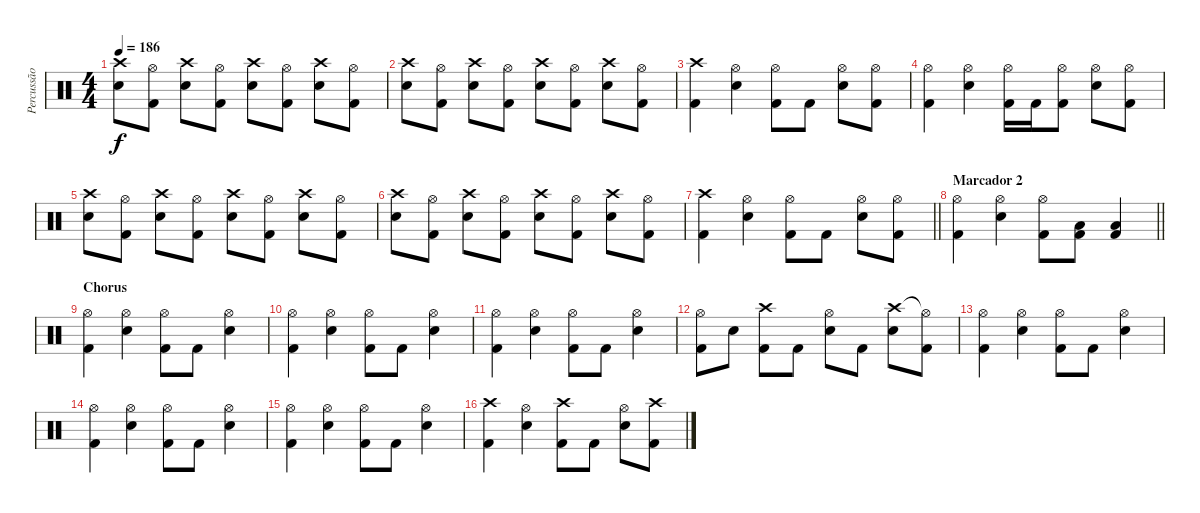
\track ("Percussão" "Percussão") {instrument percussion}
\staff {score}
\articulation defaults
\ts (4 4)
\tempo 186
\clef neutral
\ks c
("Crash high (hit)" "Electric Snare (hit)").8{dy f} ("Hi-Hat (open)" "Kick (hit) 2").8 ("Crash high (hit)" "Electric Snare (hit)").8 ("Hi-Hat (open)" "Kick (hit) 2").8 ("Crash high (hit)" "Electric Snare (hit)").8 ("Hi-Hat (open)" "Kick (hit) 2").8 ("Crash high (hit)" "Electric Snare (hit)").8 ("Hi-Hat (open)" "Kick (hit) 2").8 |
("Crash high (hit)" "Electric Snare (hit)").8 ("Hi-Hat (open)" "Kick (hit) 2").8 ("Crash high (hit)" "Electric Snare (hit)").8 ("Hi-Hat (open)" "Kick (hit) 2").8 ("Crash high (hit)" "Electric Snare (hit)").8 ("Hi-Hat (open)" "Kick (hit) 2").8 ("Crash high (hit)" "Electric Snare (hit)").8 ("Hi-Hat (open)" "Kick (hit) 2").8 |
("Crash high (hit)" "Kick (hit) 2").4 ("Hi-Hat (open)" "Electric Snare (hit)").4 ("Hi-Hat (open)" "Kick (hit) 2").8 "Kick (hit) 2".8 ("Hi-Hat (open)" "Electric Snare (hit)").8 ("Hi-Hat (open)" "Kick (hit) 2").8 |
("Hi-Hat (open)" "Kick (hit) 2").4 ("Hi-Hat (open)" "Electric Snare (hit)").4 ("Hi-Hat (open)" "Kick (hit) 2").16 "Kick (hit) 2".16 ("Hi-Hat (open)" "Kick (hit) 2").8 ("Hi-Hat (open)" "Electric Snare (hit)").8 ("Hi-Hat (open)" "Kick (hit) 2").8 |
("Crash high (hit)" "Electric Snare (hit)").8 ("Hi-Hat (open)" "Kick (hit) 2").8 ("Crash high (hit)" "Electric Snare (hit)").8 ("Hi-Hat (open)" "Kick (hit) 2").8 ("Crash high (hit)" "Electric Snare (hit)").8 ("Hi-Hat (open)" "Kick (hit) 2").8 ("Crash high (hit)" "Electric Snare (hit)").8 ("Hi-Hat (open)" "Kick (hit) 2").8 |
("Crash high (hit)" "Electric Snare (hit)").8 ("Hi-Hat (open)" "Kick (hit) 2").8 ("Crash high (hit)" "Electric Snare (hit)").8 ("Hi-Hat (open)" "Kick (hit) 2").8 ("Crash high (hit)" "Electric Snare (hit)").8 ("Hi-Hat (open)" "Kick (hit) 2").8 ("Crash high (hit)" "Electric Snare (hit)").8 ("Hi-Hat (open)" "Kick (hit) 2").8 |
\barLineRight lightlight
("Crash high (hit)" "Kick (hit) 2").4 ("Hi-Hat (open)" "Electric Snare (hit)").4 ("Hi-Hat (open)" "Kick (hit) 2").8 "Kick (hit) 2".8 ("Hi-Hat (open)" "Electric Snare (hit)").8 ("Hi-Hat (open)" "Kick (hit) 2").8 |
\section ("" "Marcador 2")
\barLineRight lightlight
("Hi-Hat (open)" "Kick (hit) 2").4 ("Hi-Hat (open)" "Electric Snare (hit)").4 ("Hi-Hat (open)" "Kick (hit) 2").8 ("Low Tom (hit)" "Kick (hit) 2").8 ("Low Tom (hit)" "Kick (hit) 2").4 |
\section ("" "Chorus")
("Hi-Hat (open)" "Kick (hit) 2").4 ("Hi-Hat (open)" "Electric Snare (hit)").4 ("Hi-Hat (open)" "Kick (hit) 2").8 "Kick (hit) 2".8 ("Hi-Hat (open)" "Electric Snare (hit)").4 |
("Hi-Hat (open)" "Kick (hit) 2").4 ("Hi-Hat (open)" "Electric Snare (hit)").4 ("Hi-Hat (open)" "Kick (hit) 2").8 "Kick (hit) 2".8 ("Hi-Hat (open)" "Electric Snare (hit)").4 |
("Hi-Hat (open)" "Kick (hit) 2").4 ("Hi-Hat (open)" "Electric Snare (hit)").4 ("Hi-Hat (open)" "Kick (hit) 2").8 "Kick (hit) 2".8 ("Hi-Hat (open)" "Electric Snare (hit)").4 |
("Hi-Hat (open)" "Kick (hit) 2").8 "Electric Snare (hit)".8 ("Crash high (hit)" "Kick (hit) 2").8 "Kick (hit) 2".8 ("Hi-Hat (open)" "Electric Snare (hit)").8 "Kick (hit) 2".8 ("Crash high (hit)" "Electric Snare (hit)").8 ("Hi-Hat (open)"{t} "Kick (hit) 2").8 |
("Hi-Hat (open)" "Kick (hit) 2").4 ("Hi-Hat (open)" "Electric Snare (hit)").4 ("Hi-Hat (open)" "Kick (hit) 2").8 "Kick (hit) 2".8 ("Hi-Hat (open)" "Electric Snare (hit)").4 |
("Hi-Hat (open)" "Kick (hit) 2").4 ("Hi-Hat (open)" "Electric Snare (hit)").4 ("Hi-Hat (open)" "Kick (hit) 2").8 "Kick (hit) 2".8 ("Hi-Hat (open)" "Electric Snare (hit)").4 |
("Hi-Hat (open)" "Kick (hit) 2").4 ("Hi-Hat (open)" "Electric Snare (hit)").4 ("Hi-Hat (open)" "Kick (hit) 2").8 "Kick (hit) 2".8 ("Hi-Hat (open)" "Electric Snare (hit)").4 |
("Crash high (hit)" "Kick (hit) 2").4 ("Hi-Hat (open)" "Electric Snare (hit)").4 ("Crash high (hit)" "Kick (hit) 2").8 "Kick (hit) 2".8 ("Hi-Hat (open)" "Electric Snare (hit)").8 ("Crash high (hit)" "Kick (hit) 2").8
